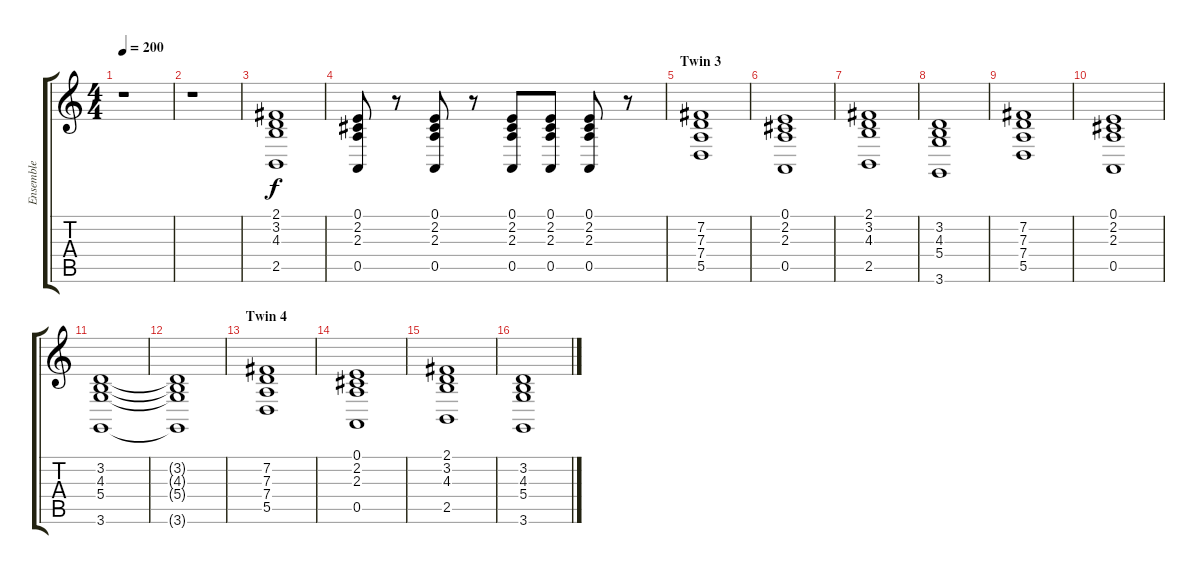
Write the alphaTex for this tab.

\track ("Ensemble" "Ensemble") {instrument stringensemble1}
\staff {score tabs}
\tuning (E4 B3 G3 D3 A2 E2) {hide}
\ts (4 4)
\section ("" "")
\tempo 200
\clef g2
\ks c
r.1{dy f} |
r.1 |
\section ("" "")
(2.1 3.2 4.3 2.5).1 |
(0.1 2.2 2.3 0.5).8 r.8 (0.1 2.2 2.3 0.5).8 r.8 (0.1 2.2 2.3 0.5).8 (0.1 2.2 2.3 0.5).8 (0.1 2.2 2.3 0.5).8 r.8 |
\section ("" "Twin 3")
(7.2 7.3 7.4 5.5).1 |
(0.1 2.2 2.3 0.5).1 |
(2.1 3.2 4.3 2.5).1 |
(3.2 4.3 5.4 3.6).1 |
(7.2 7.3 7.4 5.5).1 |
(0.1 2.2 2.3 0.5).1 |
(3.2 4.3 5.4 3.6).1 |
(3.2{t} 4.3{t} 5.4{t} 3.6{t}).1 |
\section ("" "Twin 4")
(7.2 7.3 7.4 5.5).1 |
(0.1 2.2 2.3 0.5).1 |
(2.1 3.2 4.3 2.5).1 |
(3.2 4.3 5.4 3.6).1
